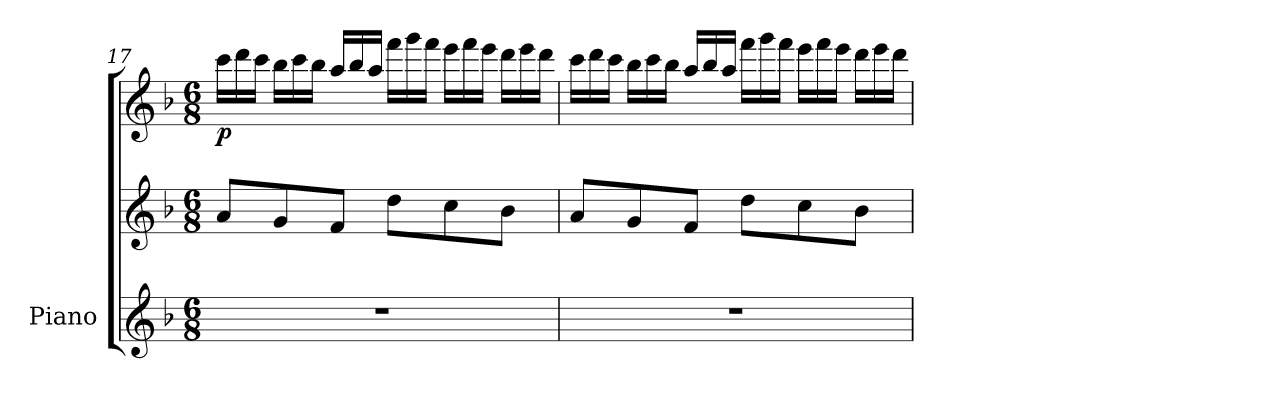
**kern	**kern	**kern	**dynam
*part1	*part1	*part1	*part1
*staff3	*staff2	*staff1	*staff1/2/3
*I"Piano	*	*	*
*I'Pno	*	*	*
!!LO:LB:g=z
*clefG2	*clefG2	*clefG2	*
*k[b-]	*k[b-]	*k[b-]	*
*M6/8	*M6/8	*M6/8	*
*	*	*Xtuplet	*
=17	=17	=17	=17
!	!	!	!LO:DY:b
2.r	8a/L	24ccc\LL	p
.	.	24ddd\	.
.	.	24ccc\JJ	.
.	8g/	24bb-\LL	.
.	.	24ccc\	.
.	.	24bb-\JJ	.
.	8f/J	24aa/LL	.
.	.	24bb-/	.
.	.	24aa/JJ	.
.	8dd\L	24fff\LL	.
.	.	24ggg\	.
.	.	24fff\JJ	.
.	8cc\	24eee\LL	.
.	.	24fff\	.
.	.	24eee\JJ	.
.	8b-\J	24ddd\LL	.
.	.	24eee\	.
.	.	24ddd\JJ	.
=18	=18	=18	=18
2.r	8a/L	24ccc\LL	.
.	.	24ddd\	.
.	.	24ccc\JJ	.
.	8g/	24bb-\LL	.
.	.	24ccc\	.
.	.	24bb-\JJ	.
.	8f/J	24aa/LL	.
.	.	24bb-/	.
.	.	24aa/JJ	.
.	8dd\L	24fff\LL	.
.	.	24ggg\	.
.	.	24fff\JJ	.
.	8cc\	24eee\LL	.
.	.	24fff\	.
.	.	24eee\JJ	.
.	8b-\J	24ddd\LL	.
.	.	24eee\	.
.	.	24ddd\JJ	.
=	=	=	=
*-	*-	*-	*-
